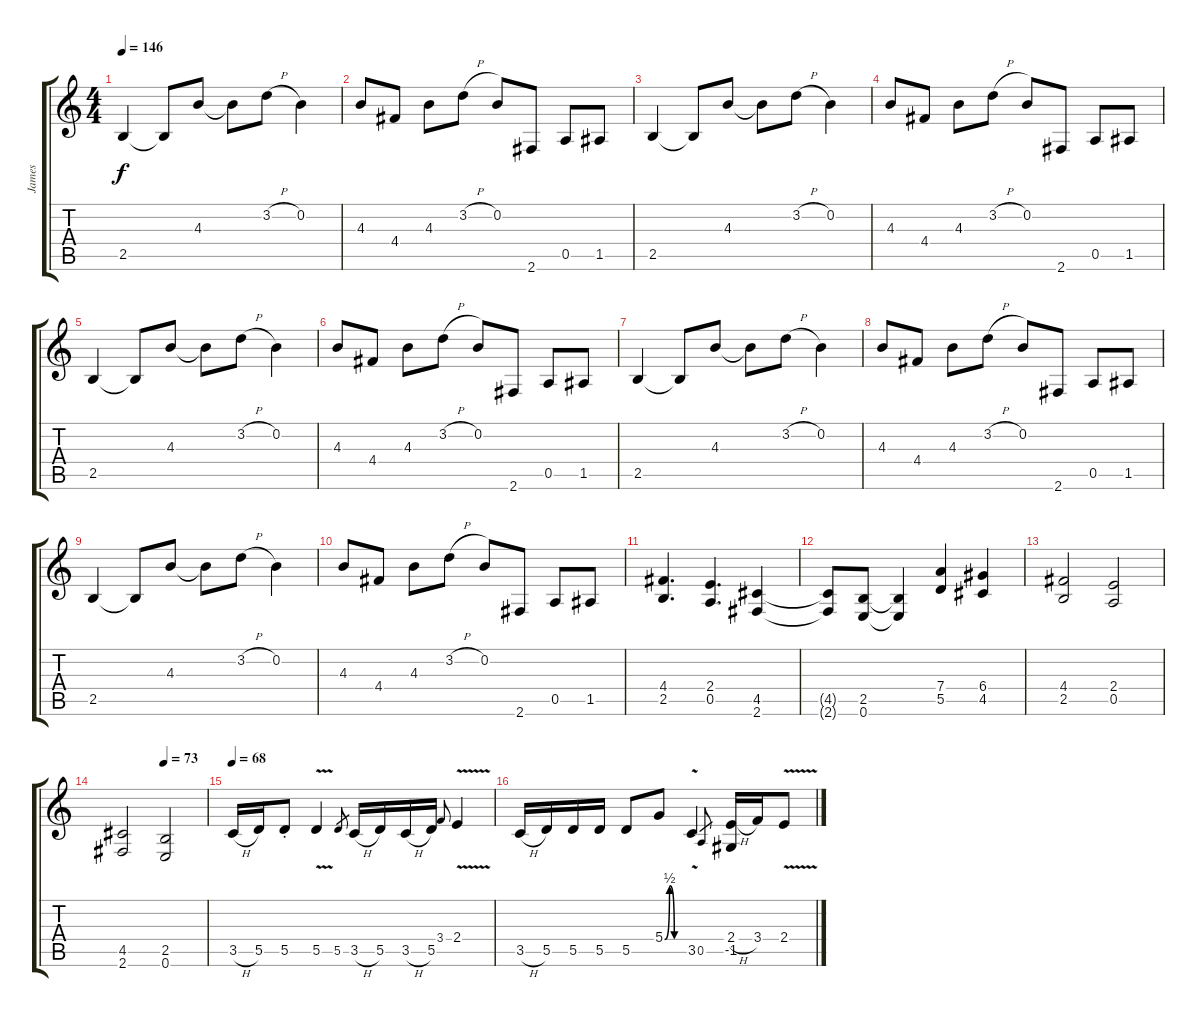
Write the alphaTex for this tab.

\track ("James" "James") {instrument overdrivenguitar}
\staff {score tabs}
\tuning (E4 B3 G3 D3 A2 E2) {hide}
\ts (4 4)
\tempo 146
\clef g2
\ks c
2.5.4{dy f} 2.5{t}.8 4.3.8 4.3{t}.8 3.2{h}.8 0.2.4 |
4.3.8 4.4.8 4.3.8 3.2{h}.8 0.2.8 2.6.8 0.5.8 1.5.8 |
2.5.4 2.5{t}.8 4.3.8 4.3{t}.8 3.2{h}.8 0.2.4 |
4.3.8 4.4.8 4.3.8 3.2{h}.8 0.2.8 2.6.8 0.5.8 1.5.8 |
2.5.4 2.5{t}.8 4.3.8 4.3{t}.8 3.2{h}.8 0.2.4 |
4.3.8 4.4.8 4.3.8 3.2{h}.8 0.2.8 2.6.8 0.5.8 1.5.8 |
2.5.4 2.5{t}.8 4.3.8 4.3{t}.8 3.2{h}.8 0.2.4 |
4.3.8 4.4.8 4.3.8 3.2{h}.8 0.2.8 2.6.8 0.5.8 1.5.8 |
2.5.4 2.5{t}.8 4.3.8 4.3{t}.8 3.2{h}.8 0.2.4 |
4.3.8 4.4.8 4.3.8 3.2{h}.8 0.2.8 2.6.8 0.5.8 1.5.8 |
(4.4 2.5).4{d} (2.4 0.5).4{d} (4.5 2.6).4 |
(4.5{t} 2.6{t}).8 (2.5 0.6).8 (2.5{t} 0.6{t}).4 (7.4 5.5).4 (6.4 4.5).4 |
(4.4 2.5).2 (2.4 0.5).2 |
\tempo (73 0.5)
(4.5 2.6).2 (2.5 0.6).2 |
\tempo 68
3.5{h}.16 5.5.16 5.5{st}.8 5.5{v}.4 5.5.8{gr} 3.5{h}.16 5.5.16 3.5{h}.16 5.5.16 3.4.8{gr onbeat} 2.4{v}.4 |
3.5{h}.16 5.5.16 5.5.16 5.5.16 5.5.8 5.4{be (custom 0 0 15 2 30 0 60 0)}.8 3.5{v}.4 0.5.8{gr} (2.4{h} -1.5).16 3.4.16 2.4{v}.8
